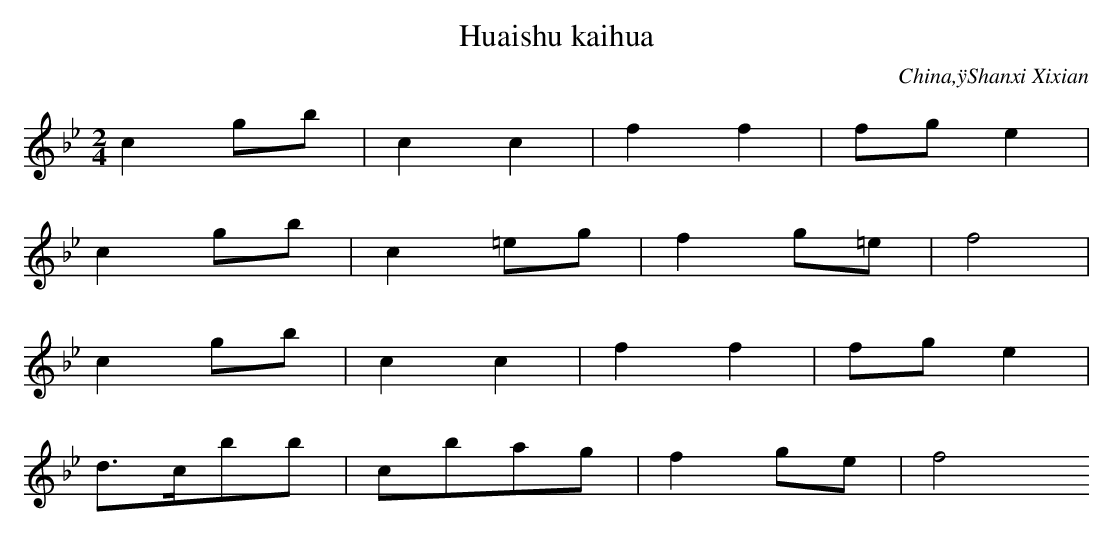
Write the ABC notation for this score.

X:1
T: Huaishu kaihua
O: China,ÿShanxi Xixian
M: 2/4
L: 1/16
K: Bb
c4g2b2 | c4c4 | f4f4 | f2g2e4 |
c4g2b2 | c4=e2g2 | f4g2=e2 | f8 |
c4g2b2 | c4c4 | f4f4 | f2g2e4 |
d3cb2b2 | c2b2a2g2 | f4g2e2 | f8
